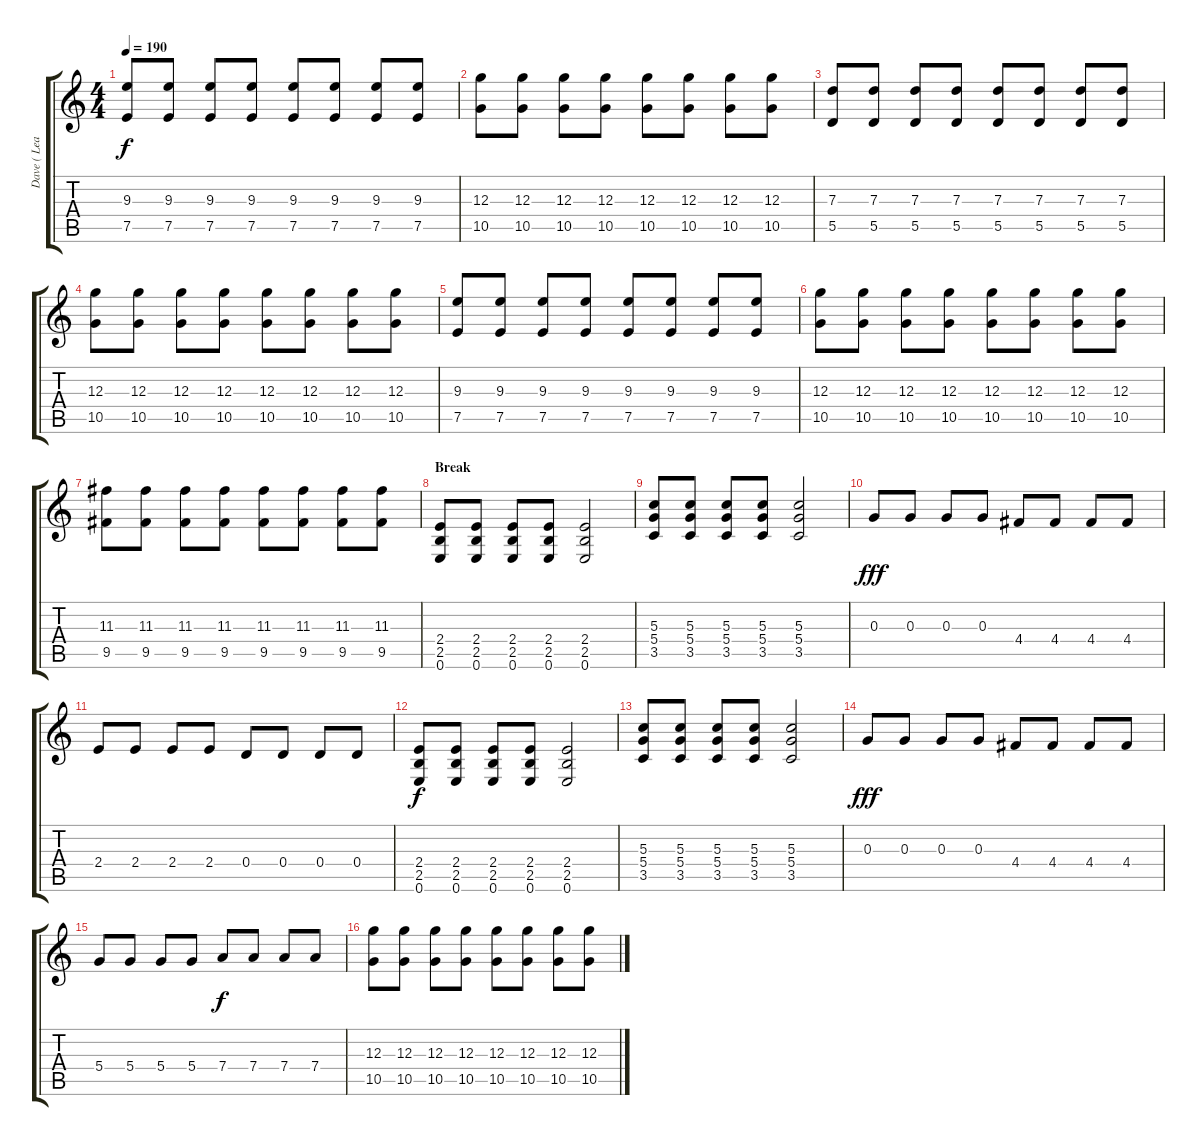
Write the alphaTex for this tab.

\track ("Dave ( Lead Guitar )" "Dave ( Lea") {instrument distortionguitar}
\staff {score tabs}
\tuning (E4 B3 G3 D3 A2 E2) {hide}
\ts (4 4)
\tempo 190
\clef g2
\ks c
(9.3 7.5).8{dy f} (9.3 7.5).8 (9.3 7.5).8 (9.3 7.5).8 (9.3 7.5).8 (9.3 7.5).8 (9.3 7.5).8 (9.3 7.5).8 |
(12.3 10.5).8 (12.3 10.5).8 (12.3 10.5).8 (12.3 10.5).8 (12.3 10.5).8 (12.3 10.5).8 (12.3 10.5).8 (12.3 10.5).8 |
(7.3 5.5).8 (7.3 5.5).8 (7.3 5.5).8 (7.3 5.5).8 (7.3 5.5).8 (7.3 5.5).8 (7.3 5.5).8 (7.3 5.5).8 |
(12.3 10.5).8 (12.3 10.5).8 (12.3 10.5).8 (12.3 10.5).8 (12.3 10.5).8 (12.3 10.5).8 (12.3 10.5).8 (12.3 10.5).8 |
(9.3 7.5).8 (9.3 7.5).8 (9.3 7.5).8 (9.3 7.5).8 (9.3 7.5).8 (9.3 7.5).8 (9.3 7.5).8 (9.3 7.5).8 |
(12.3 10.5).8 (12.3 10.5).8 (12.3 10.5).8 (12.3 10.5).8 (12.3 10.5).8 (12.3 10.5).8 (12.3 10.5).8 (12.3 10.5).8 |
(11.3 9.5).8 (11.3 9.5).8 (11.3 9.5).8 (11.3 9.5).8 (11.3 9.5).8 (11.3 9.5).8 (11.3 9.5).8 (11.3 9.5).8 |
\section ("" "Break")
(2.4 2.5 0.6).8 (2.4 2.5 0.6).8 (2.4 2.5 0.6).8 (2.4 2.5 0.6).8 (2.4 2.5 0.6).2 |
(5.3 5.4 3.5).8 (5.3 5.4 3.5).8 (5.3 5.4 3.5).8 (5.3 5.4 3.5).8 (5.3 5.4 3.5).2 |
0.3.8{dy fff} 0.3.8 0.3.8 0.3.8 4.4.8 4.4.8 4.4.8 4.4.8 |
2.4.8 2.4.8 2.4.8 2.4.8 0.4.8 0.4.8 0.4.8 0.4.8 |
(2.4 2.5 0.6).8{dy f} (2.4 2.5 0.6).8 (2.4 2.5 0.6).8 (2.4 2.5 0.6).8 (2.4 2.5 0.6).2 |
(5.3 5.4 3.5).8 (5.3 5.4 3.5).8 (5.3 5.4 3.5).8 (5.3 5.4 3.5).8 (5.3 5.4 3.5).2 |
0.3.8{dy fff} 0.3.8 0.3.8 0.3.8 4.4.8 4.4.8 4.4.8 4.4.8 |
5.4.8 5.4.8 5.4.8 5.4.8 7.4.8{dy f} 7.4.8 7.4.8 7.4.8 |
(12.3 10.5).8 (12.3 10.5).8 (12.3 10.5).8 (12.3 10.5).8 (12.3 10.5).8 (12.3 10.5).8 (12.3 10.5).8 (12.3 10.5).8
